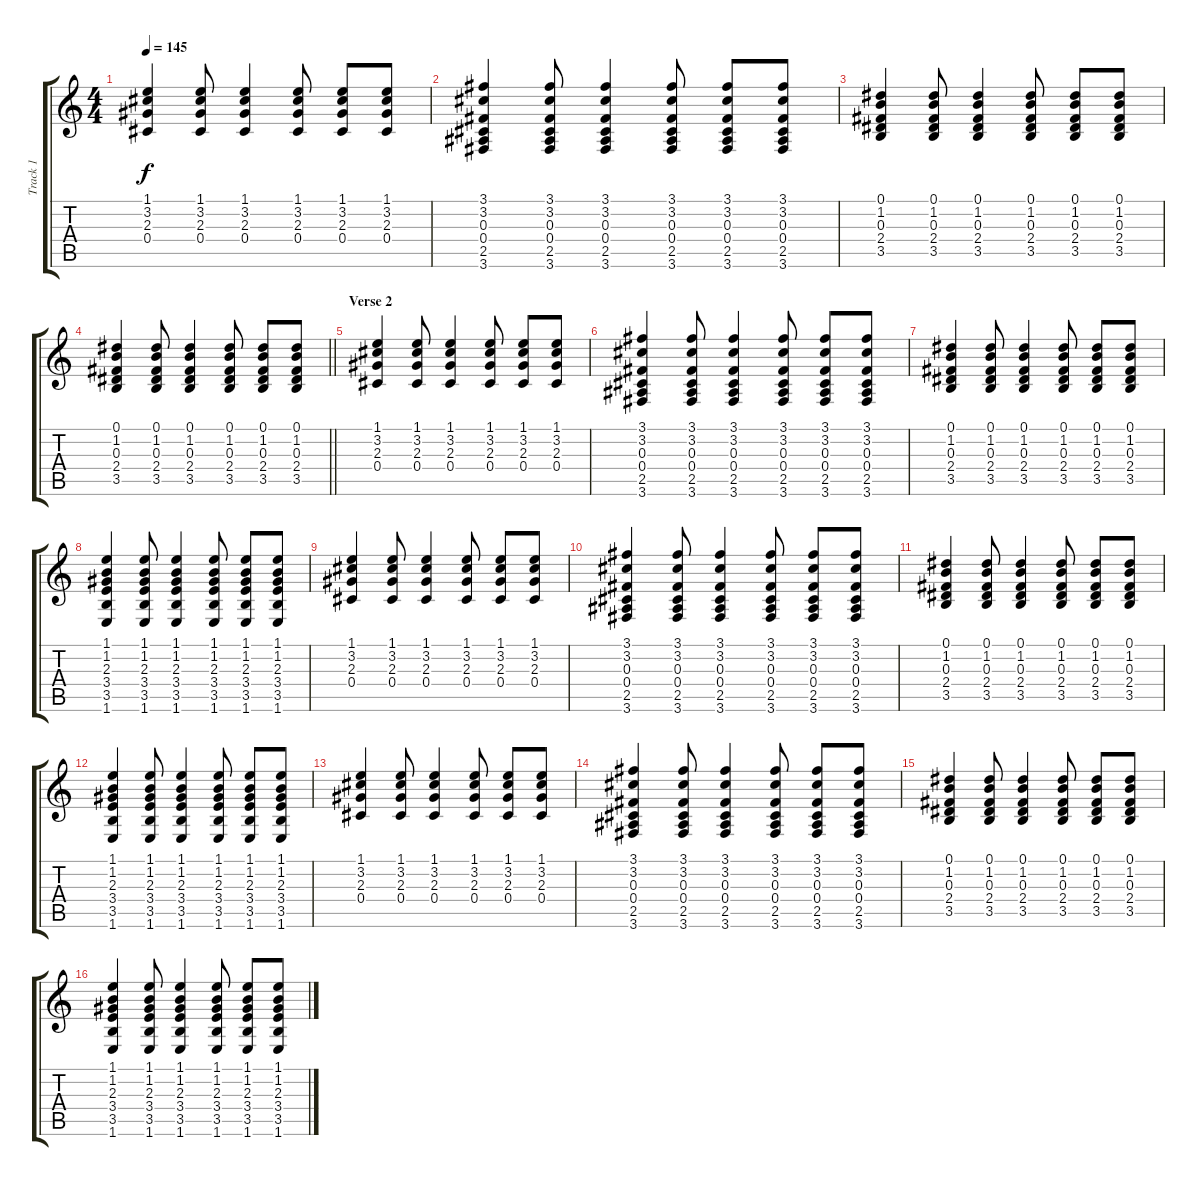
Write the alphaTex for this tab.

\track ("Track 1" "Track 1") {instrument acousticguitarsteel}
\staff {score tabs}
\tuning (Eb4 Bb3 Gb3 Db3 Ab2 Eb2) {hide}
\ts (4 4)
\tempo 145
\clef g2
\ks c
(1.1 3.2 2.3 0.4).4{dy f} (1.1 3.2 2.3 0.4).8 (1.1 3.2 2.3 0.4).4 (1.1 3.2 2.3 0.4).8 (1.1 3.2 2.3 0.4).8 (1.1 3.2 2.3 0.4).8 |
(3.1 3.2 0.3 0.4 2.5 3.6).4 (3.1 3.2 0.3 0.4 2.5 3.6).8 (3.1 3.2 0.3 0.4 2.5 3.6).4 (3.1 3.2 0.3 0.4 2.5 3.6).8 (3.1 3.2 0.3 0.4 2.5 3.6).8 (3.1 3.2 0.3 0.4 2.5 3.6).8 |
(0.1 1.2 0.3 2.4 3.5).4 (0.1 1.2 0.3 2.4 3.5).8 (0.1 1.2 0.3 2.4 3.5).4 (0.1 1.2 0.3 2.4 3.5).8 (0.1 1.2 0.3 2.4 3.5).8 (0.1 1.2 0.3 2.4 3.5).8 |
\barLineRight lightlight
(0.1 1.2 0.3 2.4 3.5).4 (0.1 1.2 0.3 2.4 3.5).8 (0.1 1.2 0.3 2.4 3.5).4 (0.1 1.2 0.3 2.4 3.5).8 (0.1 1.2 0.3 2.4 3.5).8 (0.1 1.2 0.3 2.4 3.5).8 |
\section ("" "Verse 2")
(1.1 3.2 2.3 0.4).4 (1.1 3.2 2.3 0.4).8 (1.1 3.2 2.3 0.4).4 (1.1 3.2 2.3 0.4).8 (1.1 3.2 2.3 0.4).8 (1.1 3.2 2.3 0.4).8 |
(3.1 3.2 0.3 0.4 2.5 3.6).4 (3.1 3.2 0.3 0.4 2.5 3.6).8 (3.1 3.2 0.3 0.4 2.5 3.6).4 (3.1 3.2 0.3 0.4 2.5 3.6).8 (3.1 3.2 0.3 0.4 2.5 3.6).8 (3.1 3.2 0.3 0.4 2.5 3.6).8 |
(0.1 1.2 0.3 2.4 3.5).4 (0.1 1.2 0.3 2.4 3.5).8 (0.1 1.2 0.3 2.4 3.5).4 (0.1 1.2 0.3 2.4 3.5).8 (0.1 1.2 0.3 2.4 3.5).8 (0.1 1.2 0.3 2.4 3.5).8 |
(1.1 1.2 2.3 3.4 3.5 1.6).4 (1.1 1.2 2.3 3.4 3.5 1.6).8 (1.1 1.2 2.3 3.4 3.5 1.6).4 (1.1 1.2 2.3 3.4 3.5 1.6).8 (1.1 1.2 2.3 3.4 3.5 1.6).8 (1.1 1.2 2.3 3.4 3.5 1.6).8 |
(1.1 3.2 2.3 0.4).4 (1.1 3.2 2.3 0.4).8 (1.1 3.2 2.3 0.4).4 (1.1 3.2 2.3 0.4).8 (1.1 3.2 2.3 0.4).8 (1.1 3.2 2.3 0.4).8 |
(3.1 3.2 0.3 0.4 2.5 3.6).4 (3.1 3.2 0.3 0.4 2.5 3.6).8 (3.1 3.2 0.3 0.4 2.5 3.6).4 (3.1 3.2 0.3 0.4 2.5 3.6).8 (3.1 3.2 0.3 0.4 2.5 3.6).8 (3.1 3.2 0.3 0.4 2.5 3.6).8 |
(0.1 1.2 0.3 2.4 3.5).4 (0.1 1.2 0.3 2.4 3.5).8 (0.1 1.2 0.3 2.4 3.5).4 (0.1 1.2 0.3 2.4 3.5).8 (0.1 1.2 0.3 2.4 3.5).8 (0.1 1.2 0.3 2.4 3.5).8 |
(1.1 1.2 2.3 3.4 3.5 1.6).4 (1.1 1.2 2.3 3.4 3.5 1.6).8 (1.1 1.2 2.3 3.4 3.5 1.6).4 (1.1 1.2 2.3 3.4 3.5 1.6).8 (1.1 1.2 2.3 3.4 3.5 1.6).8 (1.1 1.2 2.3 3.4 3.5 1.6).8 |
(1.1 3.2 2.3 0.4).4 (1.1 3.2 2.3 0.4).8 (1.1 3.2 2.3 0.4).4 (1.1 3.2 2.3 0.4).8 (1.1 3.2 2.3 0.4).8 (1.1 3.2 2.3 0.4).8 |
(3.1 3.2 0.3 0.4 2.5 3.6).4 (3.1 3.2 0.3 0.4 2.5 3.6).8 (3.1 3.2 0.3 0.4 2.5 3.6).4 (3.1 3.2 0.3 0.4 2.5 3.6).8 (3.1 3.2 0.3 0.4 2.5 3.6).8 (3.1 3.2 0.3 0.4 2.5 3.6).8 |
(0.1 1.2 0.3 2.4 3.5).4 (0.1 1.2 0.3 2.4 3.5).8 (0.1 1.2 0.3 2.4 3.5).4 (0.1 1.2 0.3 2.4 3.5).8 (0.1 1.2 0.3 2.4 3.5).8 (0.1 1.2 0.3 2.4 3.5).8 |
(1.1 1.2 2.3 3.4 3.5 1.6).4 (1.1 1.2 2.3 3.4 3.5 1.6).8 (1.1 1.2 2.3 3.4 3.5 1.6).4 (1.1 1.2 2.3 3.4 3.5 1.6).8 (1.1 1.2 2.3 3.4 3.5 1.6).8 (1.1 1.2 2.3 3.4 3.5 1.6).8
